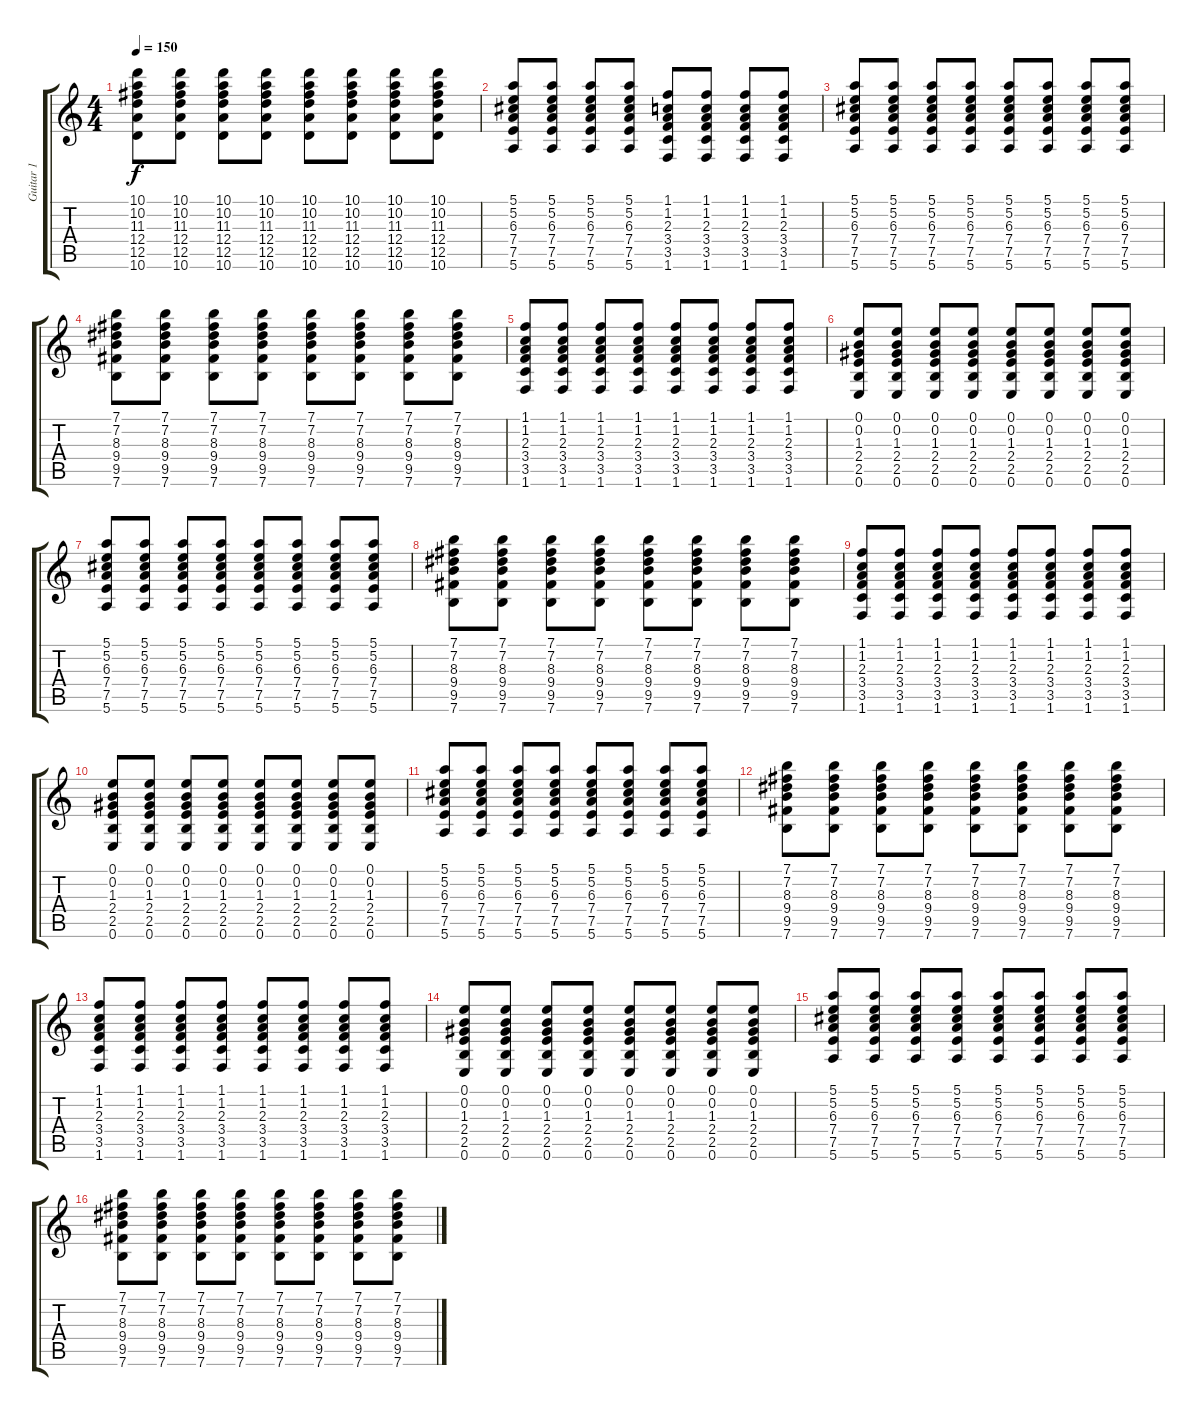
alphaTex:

\track ("Guitar 1" "Guitar 1") {instrument overdrivenguitar}
\staff {score tabs}
\tuning (E4 B3 G3 D3 A2 E2) {hide}
\ts (4 4)
\tempo 150
\clef g2
\ks c
(10.1 10.2 11.3 12.4 12.5 10.6).8{dy f} (10.1 10.2 11.3 12.4 12.5 10.6).8 (10.1 10.2 11.3 12.4 12.5 10.6).8 (10.1 10.2 11.3 12.4 12.5 10.6).8 (10.1 10.2 11.3 12.4 12.5 10.6).8 (10.1 10.2 11.3 12.4 12.5 10.6).8 (10.1 10.2 11.3 12.4 12.5 10.6).8 (10.1 10.2 11.3 12.4 12.5 10.6).8 |
(5.1 5.2 6.3 7.4 7.5 5.6).8 (5.1 5.2 6.3 7.4 7.5 5.6).8 (5.1 5.2 6.3 7.4 7.5 5.6).8 (5.1 5.2 6.3 7.4 7.5 5.6).8 (1.1 1.2 2.3 3.4 3.5 1.6).8 (1.1 1.2 2.3 3.4 3.5 1.6).8 (1.1 1.2 2.3 3.4 3.5 1.6).8 (1.1 1.2 2.3 3.4 3.5 1.6).8 |
(5.1 5.2 6.3 7.4 7.5 5.6).8 (5.1 5.2 6.3 7.4 7.5 5.6).8 (5.1 5.2 6.3 7.4 7.5 5.6).8 (5.1 5.2 6.3 7.4 7.5 5.6).8 (5.1 5.2 6.3 7.4 7.5 5.6).8 (5.1 5.2 6.3 7.4 7.5 5.6).8 (5.1 5.2 6.3 7.4 7.5 5.6).8 (5.1 5.2 6.3 7.4 7.5 5.6).8 |
(7.1 7.2 8.3 9.4 9.5 7.6).8 (7.1 7.2 8.3 9.4 9.5 7.6).8 (7.1 7.2 8.3 9.4 9.5 7.6).8 (7.1 7.2 8.3 9.4 9.5 7.6).8 (7.1 7.2 8.3 9.4 9.5 7.6).8 (7.1 7.2 8.3 9.4 9.5 7.6).8 (7.1 7.2 8.3 9.4 9.5 7.6).8 (7.1 7.2 8.3 9.4 9.5 7.6).8 |
(1.1 1.2 2.3 3.4 3.5 1.6).8 (1.1 1.2 2.3 3.4 3.5 1.6).8 (1.1 1.2 2.3 3.4 3.5 1.6).8 (1.1 1.2 2.3 3.4 3.5 1.6).8 (1.1 1.2 2.3 3.4 3.5 1.6).8 (1.1 1.2 2.3 3.4 3.5 1.6).8 (1.1 1.2 2.3 3.4 3.5 1.6).8 (1.1 1.2 2.3 3.4 3.5 1.6).8 |
(0.1 0.2 1.3 2.4 2.5 0.6).8 (0.1 0.2 1.3 2.4 2.5 0.6).8 (0.1 0.2 1.3 2.4 2.5 0.6).8 (0.1 0.2 1.3 2.4 2.5 0.6).8 (0.1 0.2 1.3 2.4 2.5 0.6).8 (0.1 0.2 1.3 2.4 2.5 0.6).8 (0.1 0.2 1.3 2.4 2.5 0.6).8 (0.1 0.2 1.3 2.4 2.5 0.6).8 |
(5.1 5.2 6.3 7.4 7.5 5.6).8 (5.1 5.2 6.3 7.4 7.5 5.6).8 (5.1 5.2 6.3 7.4 7.5 5.6).8 (5.1 5.2 6.3 7.4 7.5 5.6).8 (5.1 5.2 6.3 7.4 7.5 5.6).8 (5.1 5.2 6.3 7.4 7.5 5.6).8 (5.1 5.2 6.3 7.4 7.5 5.6).8 (5.1 5.2 6.3 7.4 7.5 5.6).8 |
(7.1 7.2 8.3 9.4 9.5 7.6).8 (7.1 7.2 8.3 9.4 9.5 7.6).8 (7.1 7.2 8.3 9.4 9.5 7.6).8 (7.1 7.2 8.3 9.4 9.5 7.6).8 (7.1 7.2 8.3 9.4 9.5 7.6).8 (7.1 7.2 8.3 9.4 9.5 7.6).8 (7.1 7.2 8.3 9.4 9.5 7.6).8 (7.1 7.2 8.3 9.4 9.5 7.6).8 |
(1.1 1.2 2.3 3.4 3.5 1.6).8 (1.1 1.2 2.3 3.4 3.5 1.6).8 (1.1 1.2 2.3 3.4 3.5 1.6).8 (1.1 1.2 2.3 3.4 3.5 1.6).8 (1.1 1.2 2.3 3.4 3.5 1.6).8 (1.1 1.2 2.3 3.4 3.5 1.6).8 (1.1 1.2 2.3 3.4 3.5 1.6).8 (1.1 1.2 2.3 3.4 3.5 1.6).8 |
(0.1 0.2 1.3 2.4 2.5 0.6).8 (0.1 0.2 1.3 2.4 2.5 0.6).8 (0.1 0.2 1.3 2.4 2.5 0.6).8 (0.1 0.2 1.3 2.4 2.5 0.6).8 (0.1 0.2 1.3 2.4 2.5 0.6).8 (0.1 0.2 1.3 2.4 2.5 0.6).8 (0.1 0.2 1.3 2.4 2.5 0.6).8 (0.1 0.2 1.3 2.4 2.5 0.6).8 |
(5.1 5.2 6.3 7.4 7.5 5.6).8 (5.1 5.2 6.3 7.4 7.5 5.6).8 (5.1 5.2 6.3 7.4 7.5 5.6).8 (5.1 5.2 6.3 7.4 7.5 5.6).8 (5.1 5.2 6.3 7.4 7.5 5.6).8 (5.1 5.2 6.3 7.4 7.5 5.6).8 (5.1 5.2 6.3 7.4 7.5 5.6).8 (5.1 5.2 6.3 7.4 7.5 5.6).8 |
(7.1 7.2 8.3 9.4 9.5 7.6).8 (7.1 7.2 8.3 9.4 9.5 7.6).8 (7.1 7.2 8.3 9.4 9.5 7.6).8 (7.1 7.2 8.3 9.4 9.5 7.6).8 (7.1 7.2 8.3 9.4 9.5 7.6).8 (7.1 7.2 8.3 9.4 9.5 7.6).8 (7.1 7.2 8.3 9.4 9.5 7.6).8 (7.1 7.2 8.3 9.4 9.5 7.6).8 |
(1.1 1.2 2.3 3.4 3.5 1.6).8 (1.1 1.2 2.3 3.4 3.5 1.6).8 (1.1 1.2 2.3 3.4 3.5 1.6).8 (1.1 1.2 2.3 3.4 3.5 1.6).8 (1.1 1.2 2.3 3.4 3.5 1.6).8 (1.1 1.2 2.3 3.4 3.5 1.6).8 (1.1 1.2 2.3 3.4 3.5 1.6).8 (1.1 1.2 2.3 3.4 3.5 1.6).8 |
(0.1 0.2 1.3 2.4 2.5 0.6).8 (0.1 0.2 1.3 2.4 2.5 0.6).8 (0.1 0.2 1.3 2.4 2.5 0.6).8 (0.1 0.2 1.3 2.4 2.5 0.6).8 (0.1 0.2 1.3 2.4 2.5 0.6).8 (0.1 0.2 1.3 2.4 2.5 0.6).8 (0.1 0.2 1.3 2.4 2.5 0.6).8 (0.1 0.2 1.3 2.4 2.5 0.6).8 |
(5.1 5.2 6.3 7.4 7.5 5.6).8 (5.1 5.2 6.3 7.4 7.5 5.6).8 (5.1 5.2 6.3 7.4 7.5 5.6).8 (5.1 5.2 6.3 7.4 7.5 5.6).8 (5.1 5.2 6.3 7.4 7.5 5.6).8 (5.1 5.2 6.3 7.4 7.5 5.6).8 (5.1 5.2 6.3 7.4 7.5 5.6).8 (5.1 5.2 6.3 7.4 7.5 5.6).8 |
(7.1 7.2 8.3 9.4 9.5 7.6).8 (7.1 7.2 8.3 9.4 9.5 7.6).8 (7.1 7.2 8.3 9.4 9.5 7.6).8 (7.1 7.2 8.3 9.4 9.5 7.6).8 (7.1 7.2 8.3 9.4 9.5 7.6).8 (7.1 7.2 8.3 9.4 9.5 7.6).8 (7.1 7.2 8.3 9.4 9.5 7.6).8 (7.1 7.2 8.3 9.4 9.5 7.6).8
